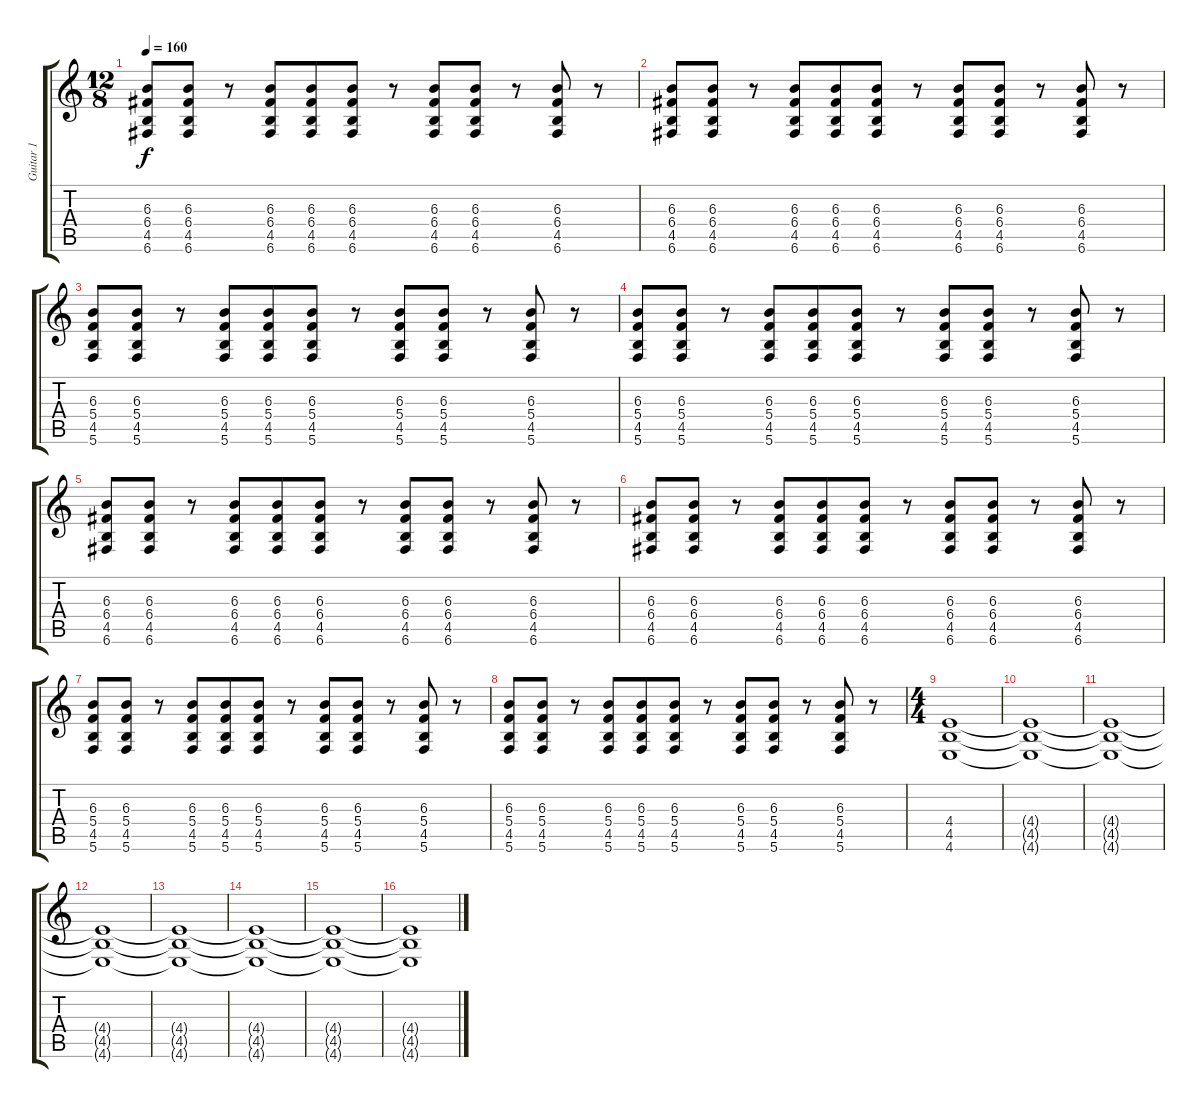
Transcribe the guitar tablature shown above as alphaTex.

\track ("Guitar 1" "Guitar 1") {instrument distortionguitar}
\staff {score tabs}
\tuning (D4 A3 F3 C3 G2 C2) {hide}
\ts (12 8)
\tempo 160
\clef g2
\ks c
(6.3 6.4 4.5 6.6).8{dy f instrument overdrivenguitar} (6.3 6.4 4.5 6.6).8 r.8 (6.3 6.4 4.5 6.6).8 (6.3 6.4 4.5 6.6).8 (6.3 6.4 4.5 6.6).8 r.8 (6.3 6.4 4.5 6.6).8 (6.3 6.4 4.5 6.6).8 r.8 (6.3 6.4 4.5 6.6).8 r.8 |
(6.3 6.4 4.5 6.6).8{instrument overdrivenguitar} (6.3 6.4 4.5 6.6).8 r.8 (6.3 6.4 4.5 6.6).8 (6.3 6.4 4.5 6.6).8 (6.3 6.4 4.5 6.6).8 r.8 (6.3 6.4 4.5 6.6).8 (6.3 6.4 4.5 6.6).8 r.8 (6.3 6.4 4.5 6.6).8 r.8 |
(6.3 5.4 4.5 5.6).8{instrument overdrivenguitar} (6.3 5.4 4.5 5.6).8 r.8 (6.3 5.4 4.5 5.6).8 (6.3 5.4 4.5 5.6).8 (6.3 5.4 4.5 5.6).8 r.8 (6.3 5.4 4.5 5.6).8 (6.3 5.4 4.5 5.6).8 r.8 (6.3 5.4 4.5 5.6).8 r.8 |
(6.3 5.4 4.5 5.6).8{instrument overdrivenguitar} (6.3 5.4 4.5 5.6).8 r.8 (6.3 5.4 4.5 5.6).8 (6.3 5.4 4.5 5.6).8 (6.3 5.4 4.5 5.6).8 r.8 (6.3 5.4 4.5 5.6).8 (6.3 5.4 4.5 5.6).8 r.8 (6.3 5.4 4.5 5.6).8 r.8 |
(6.3 6.4 4.5 6.6).8{instrument overdrivenguitar} (6.3 6.4 4.5 6.6).8 r.8 (6.3 6.4 4.5 6.6).8 (6.3 6.4 4.5 6.6).8 (6.3 6.4 4.5 6.6).8 r.8 (6.3 6.4 4.5 6.6).8 (6.3 6.4 4.5 6.6).8 r.8 (6.3 6.4 4.5 6.6).8 r.8 |
(6.3 6.4 4.5 6.6).8{instrument overdrivenguitar} (6.3 6.4 4.5 6.6).8 r.8 (6.3 6.4 4.5 6.6).8 (6.3 6.4 4.5 6.6).8 (6.3 6.4 4.5 6.6).8 r.8 (6.3 6.4 4.5 6.6).8 (6.3 6.4 4.5 6.6).8 r.8 (6.3 6.4 4.5 6.6).8 r.8 |
(6.3 5.4 4.5 5.6).8{instrument overdrivenguitar} (6.3 5.4 4.5 5.6).8 r.8 (6.3 5.4 4.5 5.6).8 (6.3 5.4 4.5 5.6).8 (6.3 5.4 4.5 5.6).8 r.8 (6.3 5.4 4.5 5.6).8 (6.3 5.4 4.5 5.6).8 r.8 (6.3 5.4 4.5 5.6).8 r.8 |
(6.3 5.4 4.5 5.6).8{instrument overdrivenguitar} (6.3 5.4 4.5 5.6).8 r.8 (6.3 5.4 4.5 5.6).8 (6.3 5.4 4.5 5.6).8 (6.3 5.4 4.5 5.6).8 r.8 (6.3 5.4 4.5 5.6).8 (6.3 5.4 4.5 5.6).8 r.8 (6.3 5.4 4.5 5.6).8 r.8 |
\ts (4 4)
(4.4 4.5 4.6).1 |
(4.4{t} 4.5{t} 4.6{t}).1 |
(4.4{t} 4.5{t} 4.6{t}).1 |
(4.4{t} 4.5{t} 4.6{t}).1 |
(4.4{t} 4.5{t} 4.6{t}).1{volume 3} |
(4.4{t} 4.5{t} 4.6{t}).1 |
(4.4{t} 4.5{t} 4.6{t}).1 |
(4.4{t} 4.5{t} 4.6{t}).1
